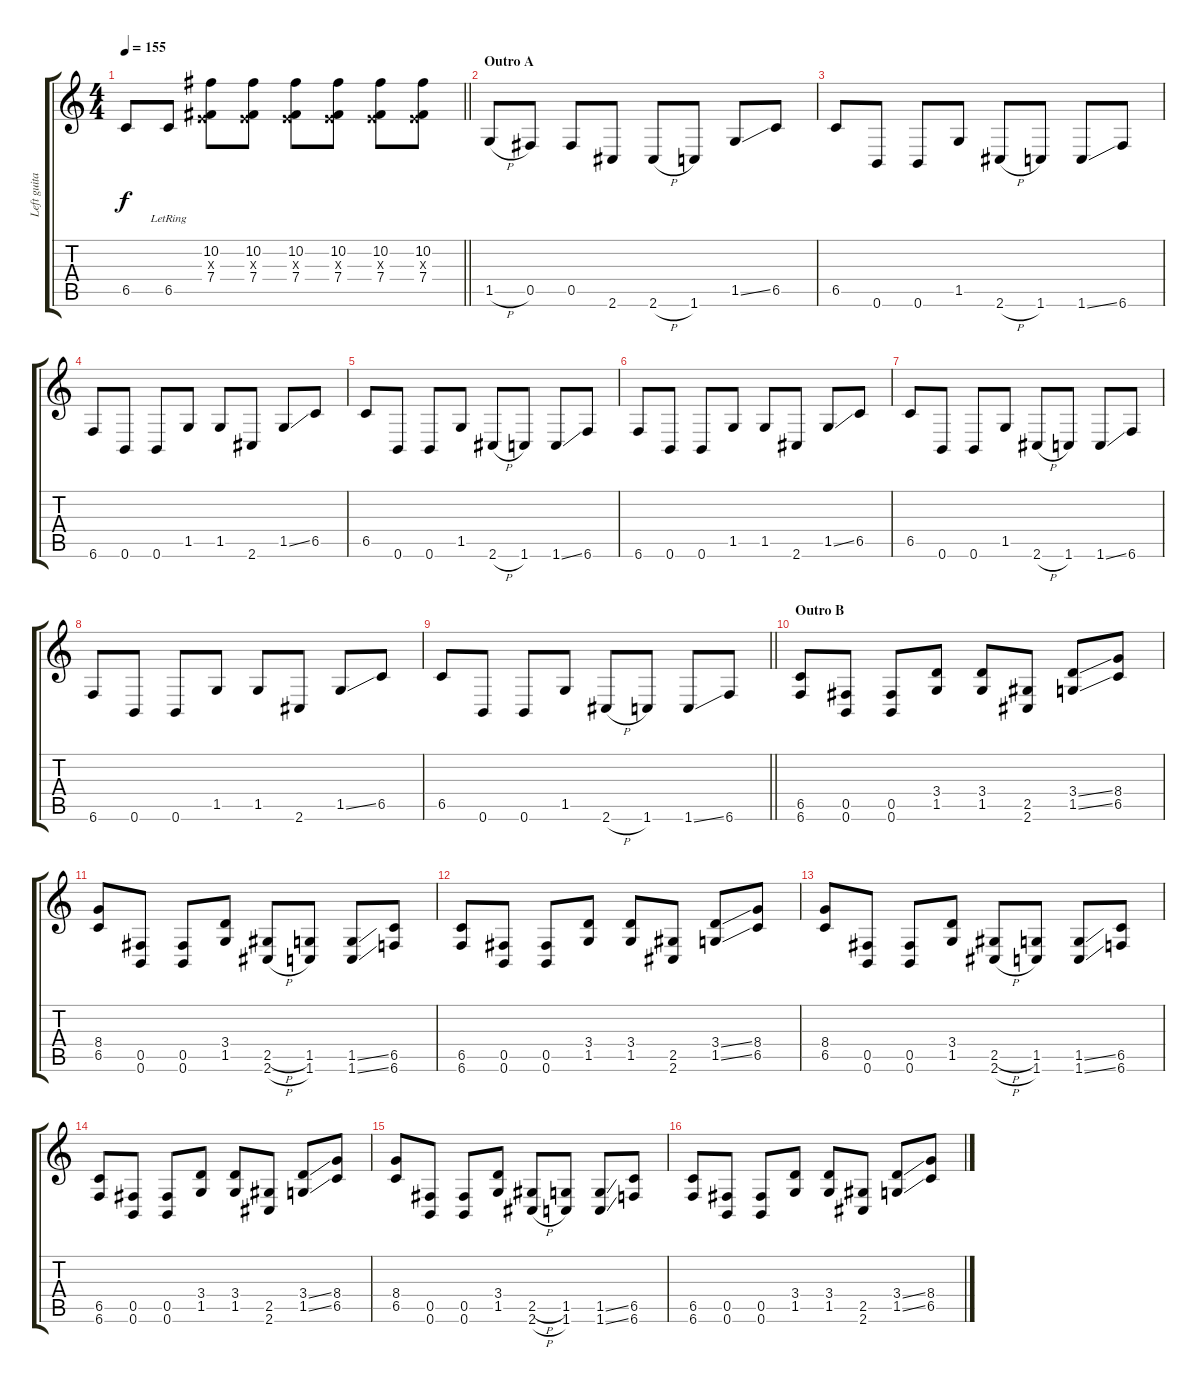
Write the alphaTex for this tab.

\track ("Left guitar" "Left guita") {instrument overdrivenguitar}
\staff {score tabs}
\tuning (Db4 Ab3 E3 B2 Gb2 B1) {hide}
\ts (4 4)
\tempo 155
\clef g2
\barLineRight lightlight
\ks c
6.5.8{dy f} 6.5{lr}.8 (10.2 0.3{x} 7.4).8 (10.2 0.3{x} 7.4).8 (10.2 0.3{x} 7.4).8 (10.2 0.3{x} 7.4).8 (10.2 0.3{x} 7.4).8 (10.2 0.3{x} 7.4).8 |
\section ("" "Outro A")
1.5{h}.8 0.5.8 0.5.8 2.6.8 2.6{h}.8 1.6.8 1.5{ss}.8 6.5.8 |
6.5.8 0.6.8 0.6.8 1.5.8 2.6{h}.8 1.6.8 1.6{ss}.8 6.6.8 |
6.6.8 0.6.8 0.6.8 1.5.8 1.5.8 2.6.8 1.5{ss}.8 6.5.8 |
6.5.8 0.6.8 0.6.8 1.5.8 2.6{h}.8 1.6.8 1.6{ss}.8 6.6.8 |
6.6.8 0.6.8 0.6.8 1.5.8 1.5.8 2.6.8 1.5{ss}.8 6.5.8 |
6.5.8 0.6.8 0.6.8 1.5.8 2.6{h}.8 1.6.8 1.6{ss}.8 6.6.8 |
6.6.8 0.6.8 0.6.8 1.5.8 1.5.8 2.6.8 1.5{ss}.8 6.5.8 |
\barLineRight lightlight
6.5.8 0.6.8 0.6.8 1.5.8 2.6{h}.8 1.6.8 1.6{ss}.8 6.6.8 |
\section ("" "Outro B")
(6.5 6.6).8 (0.5 0.6).8 (0.5 0.6).8 (3.4 1.5).8 (3.4 1.5).8 (2.5 2.6).8 (3.4{ss} 1.5{ss}).8 (8.4 6.5).8 |
(8.4 6.5).8 (0.5 0.6).8 (0.5 0.6).8 (3.4 1.5).8 (2.5{h} 2.6{h}).8 (1.5 1.6).8 (1.5{ss} 1.6{ss}).8 (6.5 6.6).8 |
(6.5 6.6).8 (0.5 0.6).8 (0.5 0.6).8 (3.4 1.5).8 (3.4 1.5).8 (2.5 2.6).8 (3.4{ss} 1.5{ss}).8 (8.4 6.5).8 |
(8.4 6.5).8 (0.5 0.6).8 (0.5 0.6).8 (3.4 1.5).8 (2.5{h} 2.6{h}).8 (1.5 1.6).8 (1.5{ss} 1.6{ss}).8 (6.5 6.6).8 |
(6.5 6.6).8 (0.5 0.6).8 (0.5 0.6).8 (3.4 1.5).8 (3.4 1.5).8 (2.5 2.6).8 (3.4{ss} 1.5{ss}).8 (8.4 6.5).8 |
(8.4 6.5).8 (0.5 0.6).8 (0.5 0.6).8 (3.4 1.5).8 (2.5{h} 2.6{h}).8 (1.5 1.6).8 (1.5{ss} 1.6{ss}).8 (6.5 6.6).8 |
(6.5 6.6).8 (0.5 0.6).8 (0.5 0.6).8 (3.4 1.5).8 (3.4 1.5).8 (2.5 2.6).8 (3.4{ss} 1.5{ss}).8 (8.4 6.5).8
